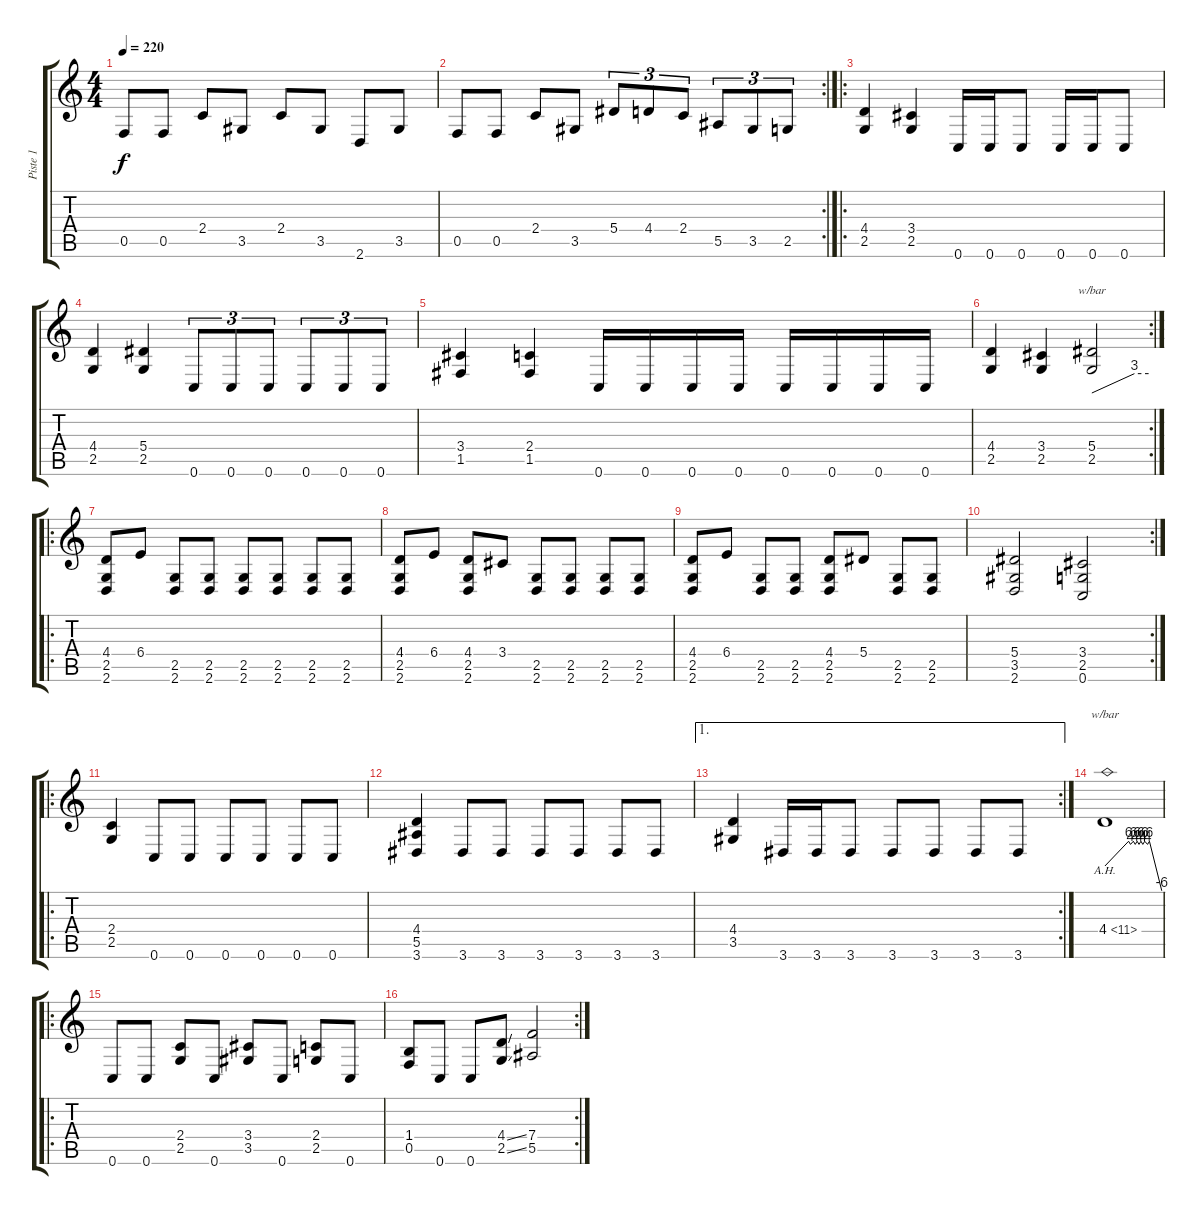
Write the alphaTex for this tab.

\track ("Piste 1" "Piste 1") {instrument overdrivenguitar}
\staff {score tabs}
\tuning (C4 G3 Eb3 Bb2 F2 C2) {hide}
\ts (4 4)
\tempo 220
\clef g2
\ks c
0.5.8{dy f} 0.5.8 2.4.8 3.5.8 2.4.8 3.5.8 2.6.8 3.5.8 |
\rc 2
0.5.8 0.5.8 2.4.8 3.5.8 5.4.8{tu (3 2)} 4.4.8{tu (3 2)} 2.4.8{tu (3 2)} 5.5.8{tu (3 2)} 3.5.8{tu (3 2)} 2.5.8{tu (3 2)} |
\ro
(4.4 2.5).4 (3.4 2.5).4 0.6.16 0.6.16 0.6.8 0.6.16 0.6.16 0.6.8 |
(4.4 2.5).4 (5.4 2.5).4 0.6.8{tu (3 2)} 0.6.8{tu (3 2)} 0.6.8{tu (3 2)} 0.6.8{tu (3 2)} 0.6.8{tu (3 2)} 0.6.8{tu (3 2)} |
(3.4 1.5).4 (2.4 1.5).4 0.6.16 0.6.16 0.6.16 0.6.16 0.6.16 0.6.16 0.6.16 0.6.16 |
\rc 2
(4.4 2.5).4 (3.4 2.5).4 (5.4 2.5).2{tbe (custom default 0 0 45 12 60 12)} |
\ro
(4.4 2.5 2.6).8 6.4.8 (2.5 2.6).8 (2.5 2.6).8 (2.5 2.6).8 (2.5 2.6).8 (2.5 2.6).8 (2.5 2.6).8 |
(4.4 2.5 2.6).8 6.4.8 (4.4 2.5 2.6).8 3.4.8 (2.5 2.6).8 (2.5 2.6).8 (2.5 2.6).8 (2.5 2.6).8 |
(4.4 2.5 2.6).8 6.4.8 (2.5 2.6).8 (2.5 2.6).8 (4.4 2.5 2.6).8 5.4.8 (2.5 2.6).8 (2.5 2.6).8 |
\rc 2
(5.4 3.5 2.6).2 (3.4 2.5 0.6).2 |
\ro
(2.4 2.5).4 0.6.8 0.6.8 0.6.8 0.6.8 0.6.8 0.6.8 |
(4.4 5.5 3.6).4 3.6.8 3.6.8 3.6.8 3.6.8 3.6.8 3.6.8 |
\ae 1
\rc 2
(4.4 3.5).4 3.6.16 3.6.16 3.6.8 3.6.8 3.6.8 3.6.8 3.6.8 |
4.4{ah 7}.1{tbe (custom default 0 0 25 24 27 16 30 24 32 16 34 24 36 16 38 24 40 16 42 24 45 16 47 24 60 -24)} |
\ro
0.6.8 0.6.8 (2.4 2.5).8 0.6.8 (3.4 3.5).8 0.6.8 (2.4 2.5).8 0.6.8 |
\rc 2
(1.4 0.5).8 0.6.8 0.6.8 (4.4{ss} 2.5{ss}).8 (7.4 5.5).2
